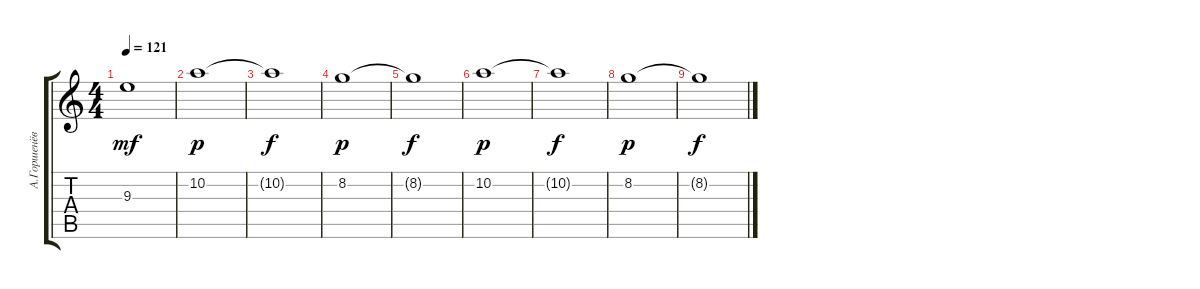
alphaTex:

\track ("А.Горшенёв" "А.Горшенёв") {instrument acousticguitarsteel}
\staff {score tabs}
\tuning (E4 B3 G3 D3 A2 E2) {hide}
\ts (4 4)
\tempo 121
\clef g2
\ks c
9.3{t}.1{dy mf} |
10.2.1{dy p volume 1 instrument distortionguitar} |
10.2{t}.1{dy f} |
8.2.1{dy p} |
8.2{t}.1{dy f} |
10.2.1{dy p volume 0 instrument distortionguitar} |
10.2{t}.1{dy f} |
8.2.1{dy p} |
8.2{t}.1{dy f}
